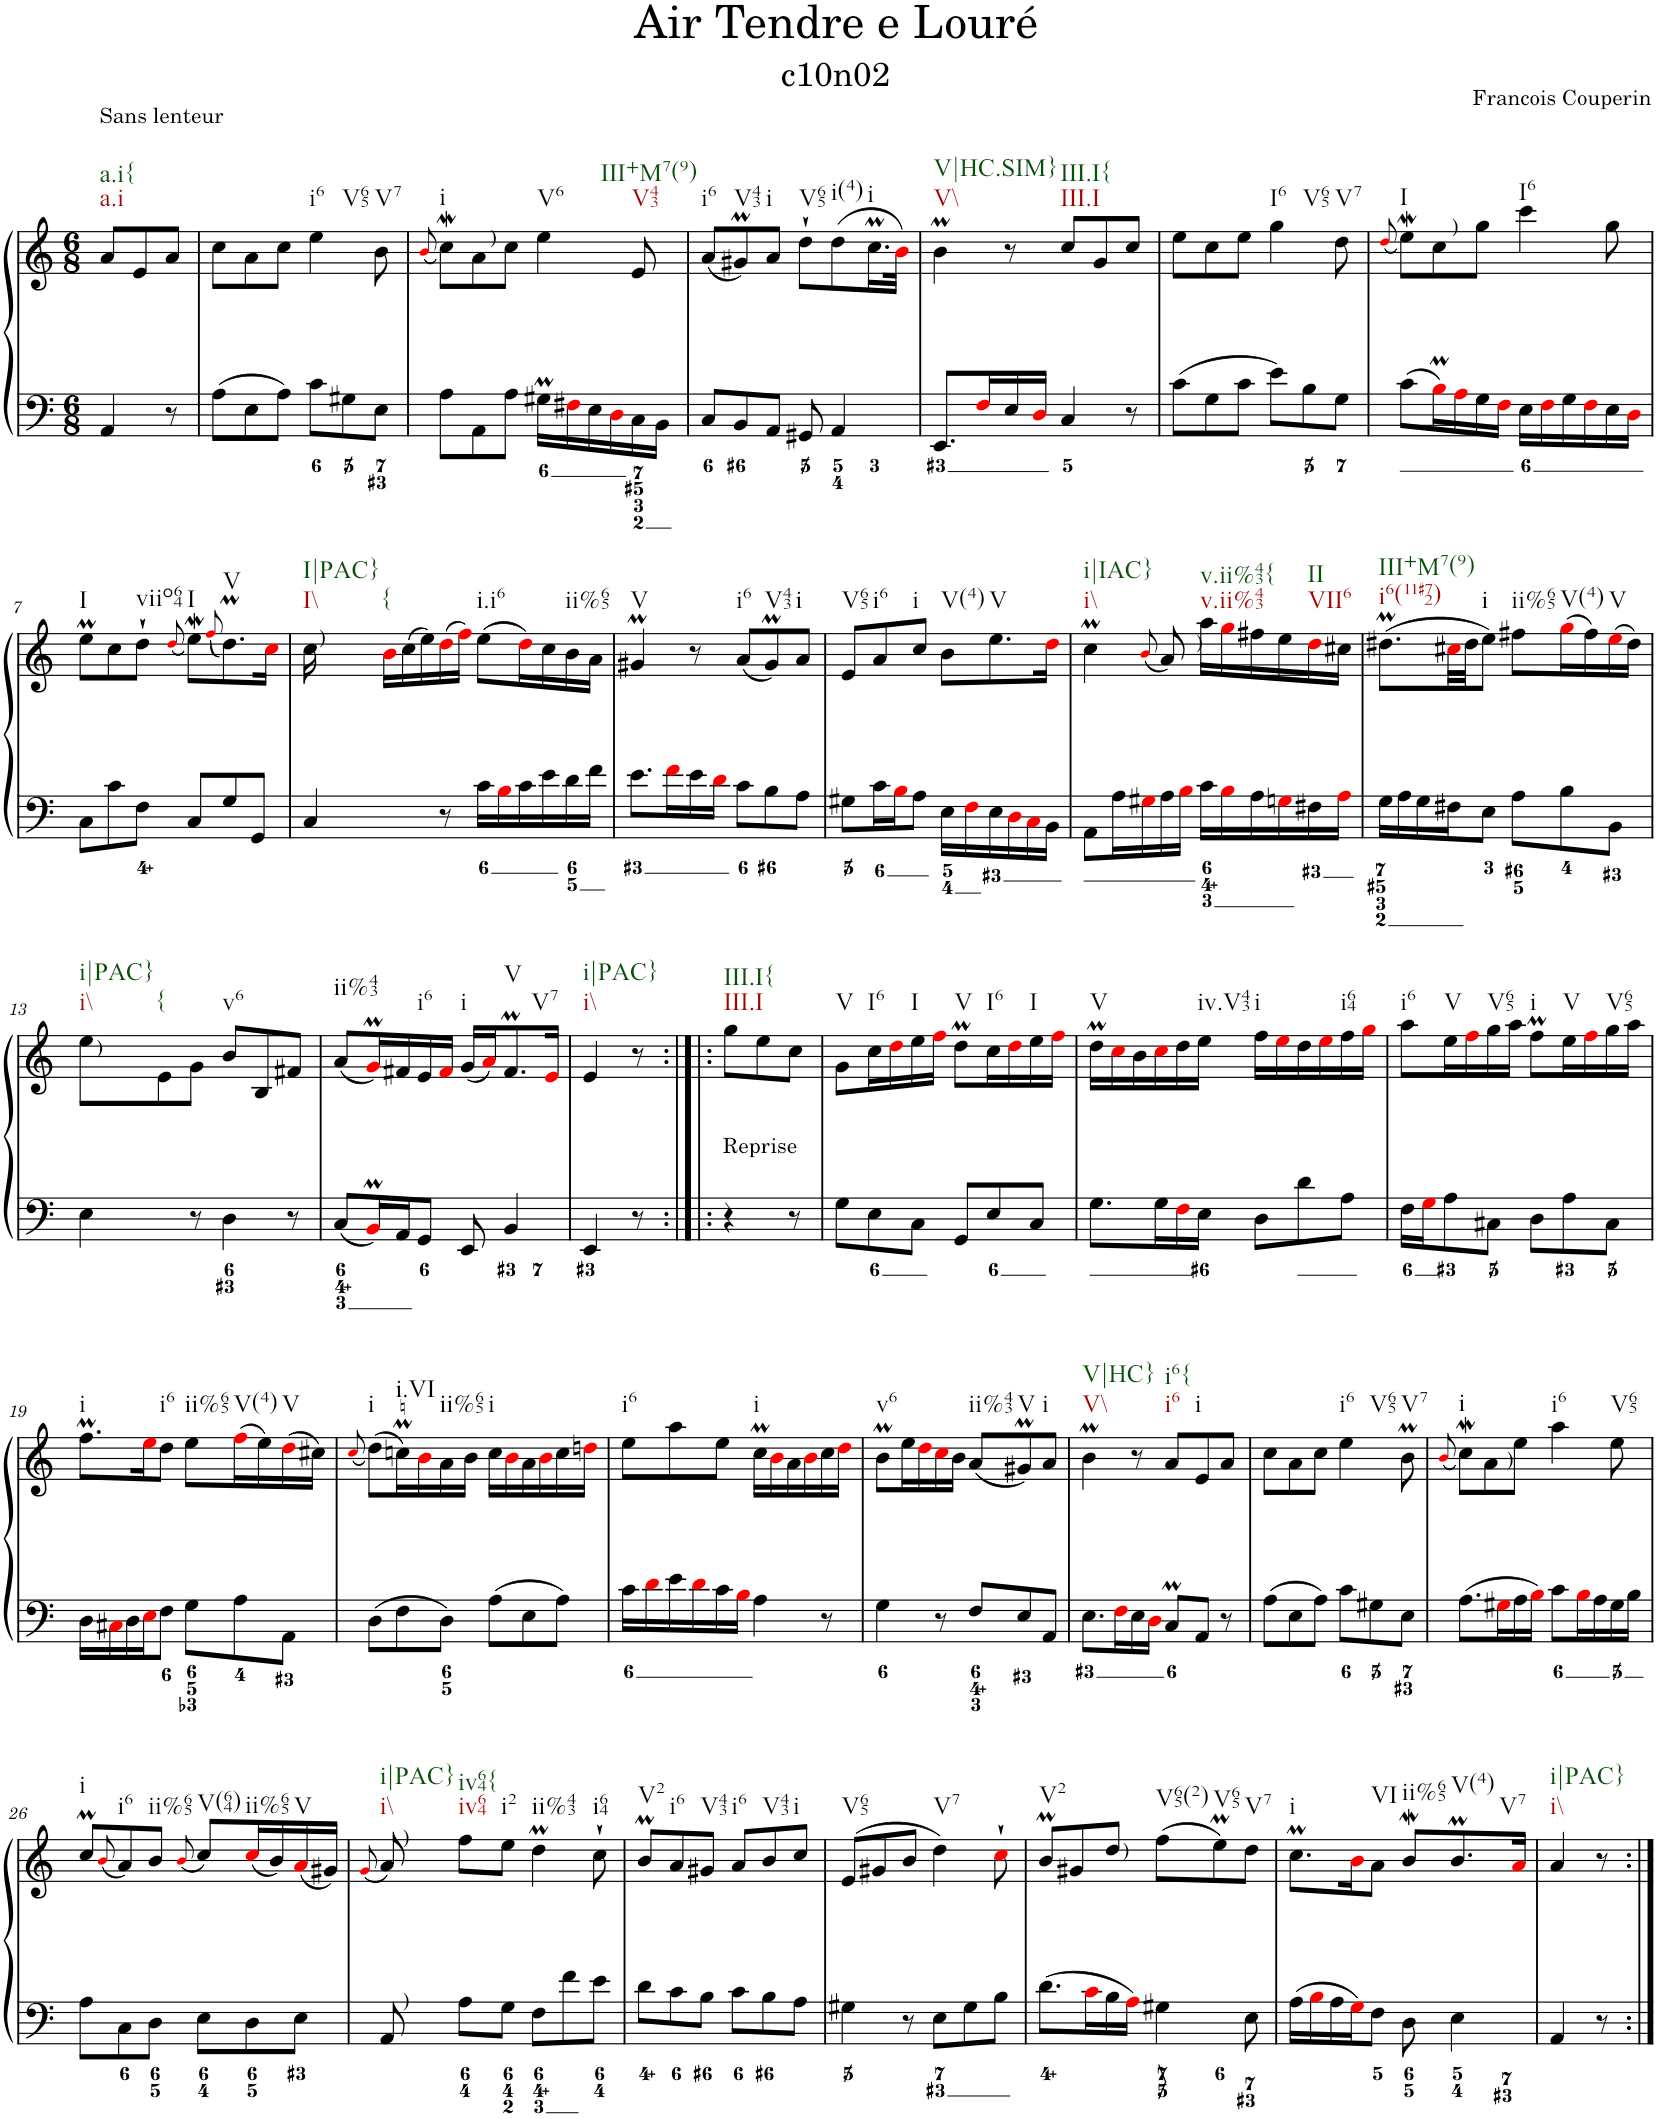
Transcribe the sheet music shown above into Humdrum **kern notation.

**kern	**kern
*part1	*part1
*staff2	*staff1
*I"Piano	*
*I'Pno.	*
*clefF4	*clefG2
*k[]	*k[]
*M6/8	*M6/8
=	=
!	!LO:TX:a:t=Sans lenteur
!	!LO:TX:b:t=a.i
!	!LO:TX:b:t=a.i{
4AA/	8a/L
.	8e/
8r	8a/J
=1	=1
8A\L	8cc\L
8E\	8a\
8A\J	8cc\J
!	!LO:TX:b:t=i6
!	!LO:TX:b:t=V65
8c\L	4ee\
8G#X\	.
!	!LO:TX:b:t=V7
8E\J	8b\
=2	=2
.	(8qbi/
!	!LO:TX:b:t=i
8A\L	8ccw\L)
!	!LO:TX:a:t=)
8AA\	8a\
8A\J	8cc\J
!	!LO:TX:b:t=V6
16G#Xm\LL	4ee\
16F#Xi\	.
16E\	.
16Di\	.
!	!LO:TX:b:t=V43
!	!LO:TX:b:t=III+M7(9)
16C\	8e/
16BB\JJ	.
=3	=3
!	!LO:TX:b:t=i6
8C/L	(8a/L
!	!LO:TX:b:t=V43
8BB/	8g#Xm/)
!	!LO:TX:b:t=i
8AA/J	8a/J
!	!LO:TX:b:t=V65
8GG#X/	8dd`\L
!	!LO:TX:b:t=i(4)
4AA/	(8dd\
!	!LO:TX:b:t=i
.	16.ccM\L
.	32bi\JJk)
=4	=4
!	!LO:TX:b:t=V\\
!	!LO:TX:b:t=V|HC.SIM}
8.EE/L	4bm\
16Fi/L	.
16E/	8r
16Di/JJ	.
!	!LO:TX:b:t=III.I
!	!LO:TX:b:t=III.I{
4C/	8cc/L
.	8g/
8r	8cc/J
=5	=5
8c\L	8ee\L
8G\	8cc\
8c\J	8ee\J
!	!LO:TX:b:t=I6
!	!LO:TX:b:t=V65
8e\L	4gg\
8B\	.
!	!LO:TX:b:t=V7
8G\J	8dd\
=6	=6
.	(8qddi/
!	!LO:TX:b:t=I
8c\L	8eeW\L)
!	!LO:TX:a:t=)
16Bmi\L	8cc\
16Ai\	.
16G\	8gg\J
16Fi\JJ	.
!	!LO:TX:b:t=I6
16E\LL	4ccc\
16Fi\	.
16G\	.
16Fi\	.
16E\	8gg\
16Di\JJ	.
!!LO:LB:g=z
=7	=7
!	!LO:TX:b:t=I
8C\L	8eem\L
8c\	8cc\
!	!LO:TX:b:t=viio64
8F\J	8dd`\J
.	(8qddi/
!	!LO:TX:b:t=I
8C/L	8eeW\L)
.	(8qffi/
!	!LO:TX:b:t=V
8G/	8.ddM\)
8GG/J	.
.	16cci\Jk
=8	=8
!	!LO:TX:a:t=)
!	!LO:TX:b:t=I\\
!	!LO:TX:b:t=I|PAC}
4C/	16cc\
!	!LO:TX:b:t={
.	16bi\LL
.	(16cc\
.	16ee\)
8r	(16ddi\
.	16ffi\JJ)
!	!LO:TX:b:t=i.i6
16c\LL	(8ee\L
16Bi\	.
16c\	16ddi\L)
16e\	16cc\
!	!LO:TX:b:t=ii%65
16d\	16b\
16f\JJ	16a\JJ
=9	=9
!	!LO:TX:b:t=V
8.e\L	4g#Xm/
16fi\L	.
16e\	8r
16di\JJ	.
!	!LO:TX:b:t=i6
8c\L	(8a/L
!	!LO:TX:b:t=V43
8B\	8g#m/)
!	!LO:TX:b:t=i
8A\J	8a/J
=10	=10
!	!LO:TX:b:t=V65
8G#X\L	8e/L
!	!LO:TX:b:t=i6
16c\L	8a/
16Bi\J	.
!	!LO:TX:b:t=i
8A\J	8cc/J
!	!LO:TX:b:t=V(4)
16E\LL	8b\L
16Fi\	.
!	!LO:TX:b:t=V
16E\	8.ee\
16Di\	.
16Ci\	.
16BB\JJ	16ddi\Jk
=11	=11
!	!LO:TX:b:t=i\\
!	!LO:TX:b:t=i|IAC}
8AA\L	4ccM\
16A\L	.
16G#Xi\	.
.	(8qbi/
!	!LO:TX:a:t=)
16A\	8a/)
16Bi\JJ	.
!	!LO:TX:b:t=v.ii%43
!	!LO:TX:b:t=v.ii%43{
16c\LL	16aa\LL
16Bi\	16ggi\
16A\	16ff#X\
16Gni\	16ee\
!	!LO:TX:b:t=VII6
!	!LO:TX:b:t=II
16F#X\	16ddi\
16Ai\JJ	16cc#X\JJ
=12	=12
!	!LO:TX:b:t=i6(11#72)
!	!LO:TX:b:t=III+M7(9)
16G\LL	(8.dd#Xm\L
16A\	.
16G\	.
16F#X\J	32cc#Xi\LL
.	32dd#\JJ
!	!LO:TX:b:t=i
8E\J	8ee\J)
!	!LO:TX:b:t=ii%65
8A\L	8ff#X\L
!	!LO:TX:b:t=V(4)
8B\	(16ggi\L
.	16ff#\)
!	!LO:TX:b:t=V
8BB\J	(16eei\
.	16dd#\JJ)
!!LO:LB:g=z
=13	=13
!	!LO:TX:a:t=)
!	!LO:TX:b:t=i\\
!	!LO:TX:b:t=i|PAC}
4E\	8ee\L
!	!LO:TX:b:t={
.	8e\
8r	8g\J
!	!LO:TX:b:t=v6
4D\	8b/L
.	8B/
8r	8f#X/J
=14	=14
!	!LO:TX:b:t=ii%43
8C/L	(8a/L
16BBmi/L	16gMi/L)
16AA/J	16f#X/
!	!LO:TX:b:t=i6
8GG/J	16e/
.	16f#i/JJ
!	!LO:TX:b:t=i
8EE/	(16g/LL
.	16ai/J)
!	!LO:TX:b:t=V
!	!LO:TX:b:t=V7
4BB/	8.f#m/
.	16ei/Jk
=15	=15
!	!LO:TX:b:t=i\\
!	!LO:TX:b:t=i|PAC}
4EE/	4e/
8r	8r
=15X1:|!|:	=15X1:|!|:
!	!LO:TX:b:t=III.I
!	!LO:TX:b:t=III.I{
!LO:TX:a:t=Reprise	!
4r	8gg\L
.	8ee\
8r	8cc\J
=16	=16
!	!LO:TX:b:t=V
8G\L	8g\L
!	!LO:TX:b:t=I6
8E\	16cc\L
.	16ddi\
!	!LO:TX:b:t=I
8C\J	16ee\
.	16ffi\JJ
!	!LO:TX:b:t=V
8GG/L	8ddM\L
!	!LO:TX:b:t=I6
8E/	16cc\L
.	16ddi\
!	!LO:TX:b:t=I
8C/J	16ee\
.	16ffi\JJ
=17	=17
!	!LO:TX:b:t=V
8.G\L	16ddM\LL
.	16cci\
.	16b\
16G\L	16cci\
16Fi\	16dd\
!	!LO:TX:b:t=iv.V43
16E\JJ	16ee\JJ
!	!LO:TX:b:t=i
8D\L	16ff\LL
.	16eei\
8d\	16dd\
.	16eei\
!	!LO:TX:b:t=i64
8A\J	16ff\
.	16ggi\JJ
=18	=18
!	!LO:TX:b:t=i6
16F\LL	8aa\L
16Gi\J	.
!	!LO:TX:b:t=V
8A\	16ee\L
.	16ffi\
!	!LO:TX:b:t=V65
8C#X\J	16gg\
.	16aa\JJ
!	!LO:TX:b:t=i
8D\L	8ffM\L
!	!LO:TX:b:t=V
8A\	16ee\L
.	16ffi\
!	!LO:TX:b:t=V65
8C#\J	16gg\
.	16aa\JJ
!!LO:LB:g=z
=19	=19
!	!LO:TX:b:t=i
16D\LL	8.ffM\L
16C#Xi\	.
16D\	.
16Ei\J	16eei\K
!	!LO:TX:b:t=i6
8F\J	8dd\J
!	!LO:TX:b:t=ii%65
8G\L	8ee\L
!	!LO:TX:b:t=V(4)
8A\	(16ffi\L
.	16ee\)
!	!LO:TX:b:t=V
8AA\J	(16ddi\
.	16cc#X\JJ)
=20	=20
.	(8qcci/
!	!LO:TX:b:t=i
8D\L	(8dd\L)
!	!LO:TX:b:t=i.VI
8F\	16ccnM\L)
.	16bi\
!	!LO:TX:b:t=ii%65
8D\J	16a\
.	16b\JJ
!	!LO:TX:b:t=i
8A\L	16cc\LL
.	16bi\
8E\	16a\
.	16bi\
8A\J	16cc\
.	16ddni\JJ
=21	=21
!	!LO:TX:b:t=i6
16c\LL	8ee\L
16di\	.
16e\	8aa\
16di\	.
16c\	8ee\J
16Bi\JJ	.
!	!LO:TX:b:t=i
4A\	16ccM\LL
.	16bi\
.	16a\
.	16bi\
8r	16cc\
.	16ddi\JJ
=22	=22
!	!LO:TX:b:t=v6
4G\	8bm\L
.	16ee\L
.	16ddi\
8r	16cci\
.	16b\JJ
!	!LO:TX:b:t=ii%43
8F/L	(8a/L
!	!LO:TX:b:t=V
8E/	8g#Xm/)
!	!LO:TX:b:t=i
8AA/J	8a/J
=23	=23
!	!LO:TX:b:t=V\\
!	!LO:TX:b:t=V|HC}
8.E\L	4bm\
16Fi\L	.
16E\	8r
16Di\JJ	.
!	!LO:TX:b:t=i6
!	!LO:TX:b:t=i6{
8CM/L	8a/L
!	!LO:TX:b:t=i
8AA/J	8e/
8r	8a/J
=24	=24
8A\L	8cc\L
8E\	8a\
8A\J	8cc\J
!	!LO:TX:b:t=i6
!	!LO:TX:b:t=V65
8c\L	4ee\
8G#X\	.
!	!LO:TX:b:t=V7
8E\J	8bm\
=25	=25
.	(8qbi/
!	!LO:TX:b:t=i
8.A\L	8ccw\L)
!	!LO:TX:a:t=)
.	8a\
16G#Xi\L	.
16A\	8ee\J
16Bi\JJ	.
!	!LO:TX:b:t=i6
8c\L	4aa\
16Bi\L	.
16A\	.
!	!LO:TX:b:t=V65
16G#\	8ee\
16B\JJ	.
!!LO:LB:g=z
=26	=26
!	!LO:TX:b:t=i
8A\L	8ccM/L
.	(8qbi/
!	!LO:TX:b:t=i6
8C\	8a/)
!	!LO:TX:b:t=ii%65
8D\J	8b/J
.	(8qbi/
!	!LO:TX:b:t=V(64)
8E\L	8cc/L)
!	!LO:TX:b:t=ii%65
8D\	(16cci/L
.	16b/)
!	!LO:TX:b:t=V
8E\J	(16ai/
.	16g#X/JJ)
=27	=27
.	(8qgi/
!	!LO:TX:a:t=)
!	!LO:TX:b:t=i\\
!	!LO:TX:b:t=i|PAC}
!LO:TX:a:t=)	!
8AA/	8a/)
!	!LO:TX:b:t=iv64
!	!LO:TX:b:t=iv64{
8A\L	8ff\L
!	!LO:TX:b:t=i2
8G\J	8ee\J
!	!LO:TX:b:t=ii%43
8F\L	4ddM\
8f\	.
!	!LO:TX:b:t=i64
8e\J	8cc`\
=28	=28
!	!LO:TX:b:t=V2
8d\L	8bm/L
!	!LO:TX:b:t=i6
8c\	8a/
!	!LO:TX:b:t=V43
8B\J	8g#X/J
!	!LO:TX:b:t=i6
8c\L	8a/L
!	!LO:TX:b:t=V43
8B\	8b/
!	!LO:TX:b:t=i
8A\J	8cc/J
=29	=29
!	!LO:TX:b:t=V65
4G#X\	(8e/L
.	8g#X/
8r	8b/J
!	!LO:TX:b:t=V7
8E\L	4dd\)
8G#\	.
8B\J	8cc`i\
=30	=30
!	!LO:TX:b:t=V2
8.d\L	8bm/L
!	!LO:TX:a:t=)
.	8g#X/
16ci\L	.
16B\	8dd/J
16Ai\JJ	.
!	!LO:TX:b:t=V65(2)
4G#X\	(8ff\L
!	!LO:TX:b:t=V65
.	8eem\)
!	!LO:TX:b:t=V7
8E\	8dd\J
=31	=31
!	!LO:TX:b:t=i
16A\LL	8.ccM\L
16Bi\	.
16A\	.
16Gi\J	16bi\K
!	!LO:TX:b:t=VI
8F\J	8a\J
!	!LO:TX:b:t=ii%65
8D\	8bW/L
!	!LO:TX:b:t=V(4)
!	!LO:TX:b:t=V7
4E\	8.bm/
.	16ai/Jk
=32	=32
!	!LO:TX:b:t=i\\
!	!LO:TX:b:t=i|PAC}
4AA/	4a/
8r	8r
=:|!	=:|!
*-	*-
